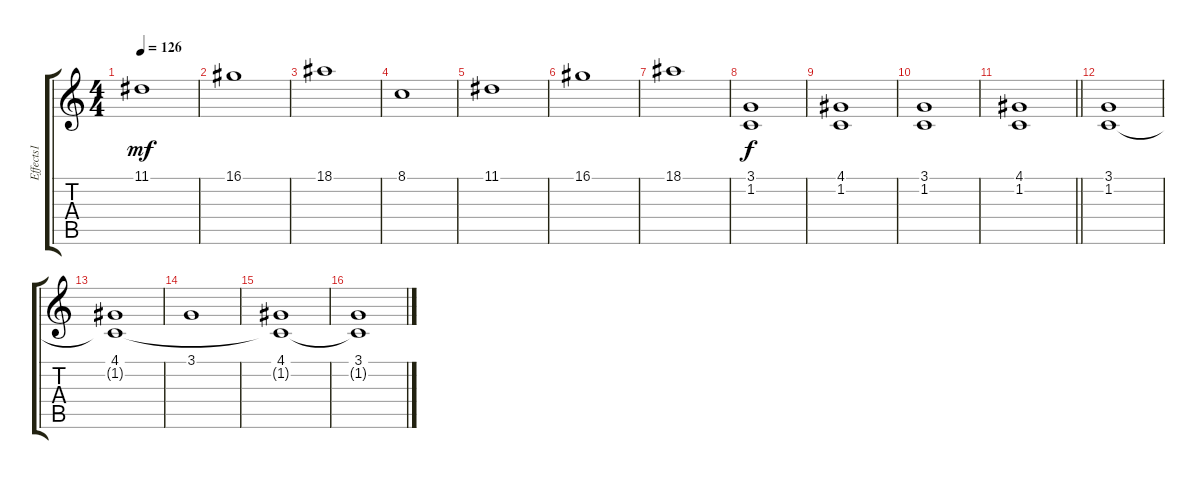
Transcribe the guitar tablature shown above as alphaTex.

\track ("Effects1" "Effects1") {instrument pad2warm}
\staff {score tabs}
\tuning (E4 B3 G3 D3 A2 E2) {hide}
\ts (4 4)
\tempo 126
\clef g2
\ks c
11.1.1{dy mf} |
16.1.1 |
18.1.1 |
8.1.1 |
11.1.1 |
16.1.1 |
18.1.1 |
(3.1 1.2).1{dy f} |
(4.1 1.2).1 |
(3.1 1.2).1 |
\barLineRight lightlight
(4.1 1.2).1 |
(3.1 1.2).1 |
(4.1 1.2{t}).1 |
3.1.1 |
(4.1 1.2{t}).1 |
(3.1 1.2{t}).1
